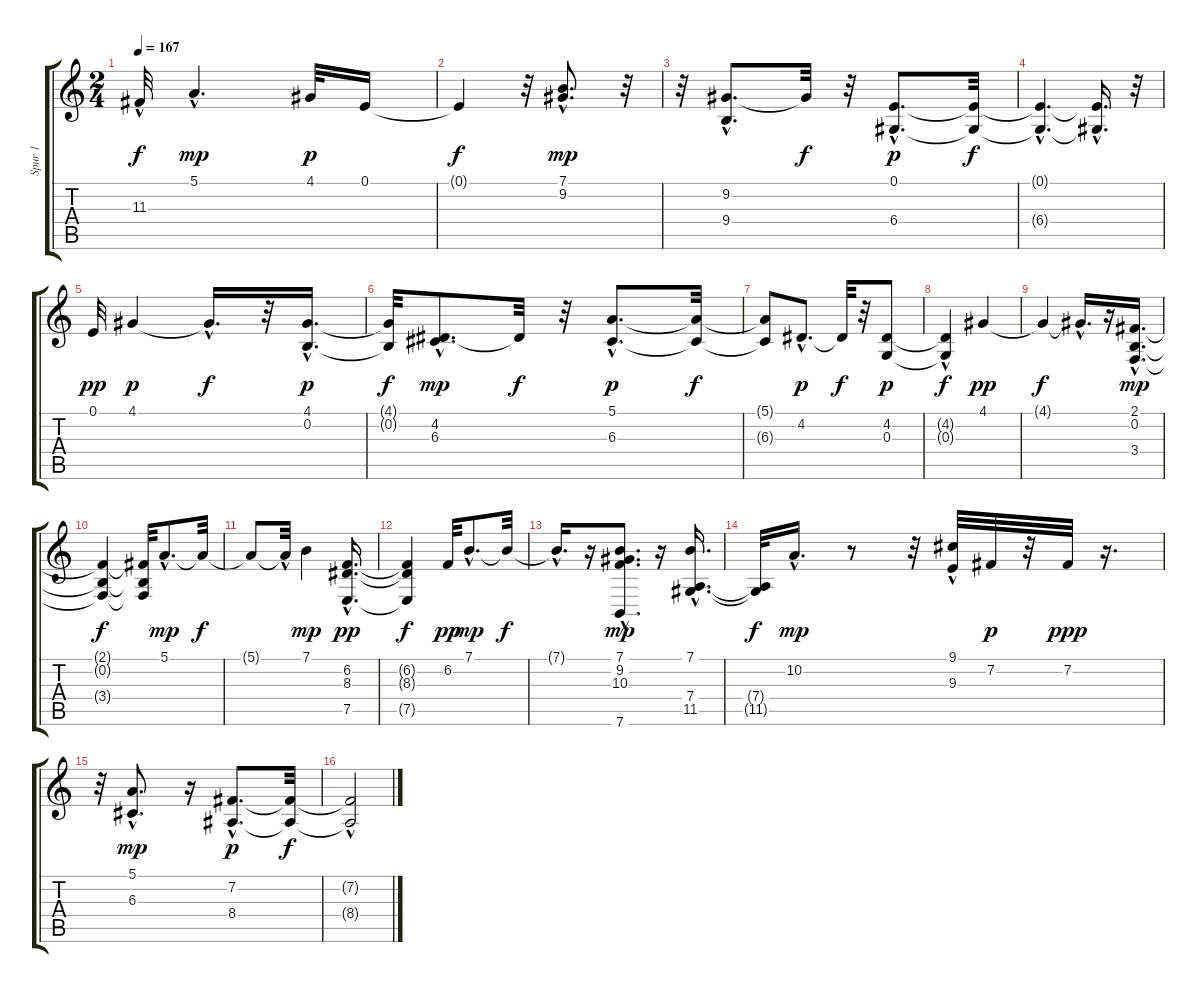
\track ("Spur 1" "Spur 1") {instrument tangoaccordion}
\staff {score tabs}
\tuning (E4 B3 G3 D3 A2 E2) {hide}
\ts (2 4)
\tempo 167
\clef g2
\ks c
11.3{hac t}.32{dy f} 5.1{hac}.4{d dy mp} 4.1.32{dy p} 0.1.16 |
0.1{t}.4{dy f} r.32 (7.1 9.2{hac}).8{d dy mp} r.32 |
r.32 (9.2{hac} 9.4{hac}).8{d} 9.2{t}.32{dy f} r.32 (0.1{hac} 6.4{hac}).8{d dy p} (0.1{t} 6.4{t}).32{dy f} |
(0.1{hac t} 6.4{hac t}).4{d} (0.1{hac t} 6.4{hac t}).16{d} r.32 |
0.1.32{dy pp} 4.1.4{dy p} 4.1{hac t}.16{d dy f} r.32 (4.1{hac} 0.2{hac}).16{d dy p} |
(4.1{t} 0.2{t}).32{dy f} (4.2{hac} 6.3{hac}).8{d dy mp} 4.2{t}.32{dy f} r.32 (5.1{hac} 6.3{hac}).8{d dy p} (5.1{t} 6.3{t}).32{dy f} |
(5.1{t} 6.3{t}).8 4.2{hac}.8{d dy p} 4.2{t}.32{dy f} r.32 (4.2 0.3).8{dy p} |
(4.2{hac t} 0.3{hac t}).4{dy f} 4.1.4{dy pp} |
4.1{t}.4{dy f} 4.1{hac t}.16{d} r.16 (2.1{hac} 0.2{hac} 3.4{hac}).16{d dy mp} |
(2.1{t} 0.2{t} 3.4{t}).4{dy f} (2.1{t} 0.2{t} 3.4{t}).32 5.1{hac}.8{d dy mp} 5.1{t}.32{dy f} |
5.1{t}.8 5.1{hac t}.32 7.1.4{dy mp} (6.2{hac} 8.3{hac} 7.5{hac}).16{d dy pp} |
(6.2{t} 8.3{t} 7.5{t}).4{dy f} 6.2.32{dy pp} 7.1{hac}.8{d dy mp} 7.1{t}.32{dy f} |
7.1{hac t}.16{d} r.16 (7.1{hac} 9.2{hac} 10.3{hac} 7.6{hac}).8{d dy mp} r.16 (7.1{hac} 7.4{hac} 11.5{hac}).16{d} |
(7.4{t} 11.5{t}).32{dy f} 10.2{hac}.16{d dy mp} r.8 r.32 (9.1{hac} 9.3).32 7.2.32{dy p} r.32 7.2.32{dy ppp} r.16{d} |
r.32 (5.1{hac} 6.3).8{d dy mp} r.16 (7.2{hac} 8.4{hac}).8{d dy p} (7.2{t} 8.4{t}).32{dy f} |
(7.2{t} 8.4{hac t}).2
